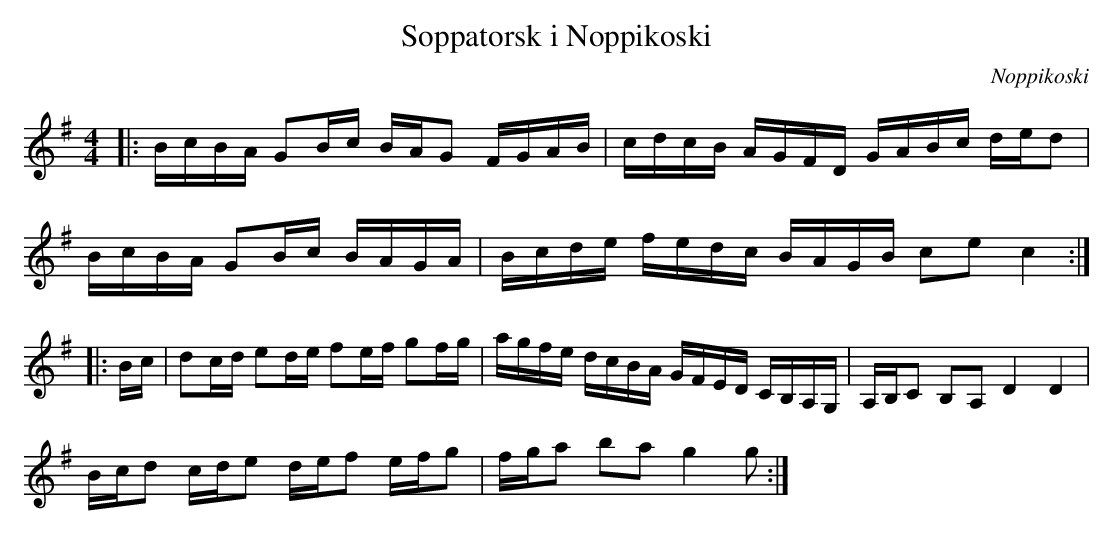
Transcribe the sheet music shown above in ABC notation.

X:1
T:Soppatorsk i Noppikoski
O:Noppikoski
M:4/4
L:1/16
K:G
|:BcBA G2Bc BAG2 FGAB| cdcB AGFD GABc ded2|
BcBA G2Bc BAGA | Bcde fedc BAGB c2e2c4:|
|:Bc|d2cd e2de f2ef g2fg | agfe dcBA GFED CB,A,G, | A,B,C2 B,2A,2 D4 D4|
Bcd2 cde2 def2 efg2 | fga2 b2a2 g4 g2:|
